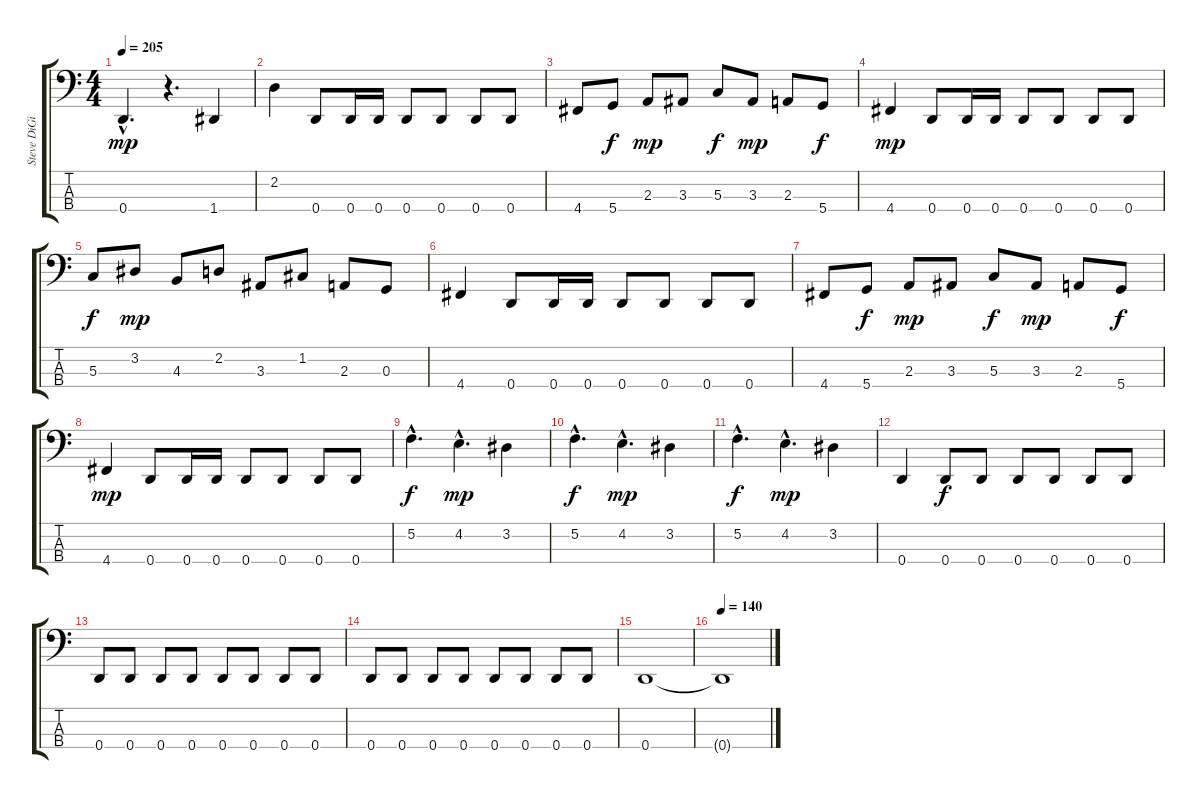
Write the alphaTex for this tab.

\track ("Steve DiGiorgio" "Steve DiGi") {instrument electricbassfinger}
\staff {score tabs}
\tuning (F2 C2 G1 D1) {hide}
\ts (4 4)
\tempo 205
\clef f4
\ks c
0.4{hac}.4{d dy mp} r.4{d} 1.4.4 |
2.2.4 0.4.8 0.4.16 0.4.16 0.4.8 0.4.8 0.4.8 0.4.8 |
4.4.8 5.4.8{dy f} 2.3.8{dy mp} 3.3.8 5.3.8{dy f} 3.3.8{dy mp} 2.3.8 5.4.8{dy f} |
4.4.4{dy mp} 0.4.8 0.4.16 0.4.16 0.4.8 0.4.8 0.4.8 0.4.8 |
5.3.8{dy f} 3.2.8{dy mp} 4.3.8 2.2.8 3.3.8 1.2.8 2.3.8 0.3.8 |
4.4.4 0.4.8 0.4.16 0.4.16 0.4.8 0.4.8 0.4.8 0.4.8 |
4.4.8 5.4.8{dy f} 2.3.8{dy mp} 3.3.8 5.3.8{dy f} 3.3.8{dy mp} 2.3.8 5.4.8{dy f} |
4.4.4{dy mp} 0.4.8 0.4.16 0.4.16 0.4.8 0.4.8 0.4.8 0.4.8 |
5.2{hac}.4{d dy f} 4.2{hac}.4{d dy mp} 3.2.4 |
5.2{hac}.4{d dy f} 4.2{hac}.4{d dy mp} 3.2.4 |
5.2{hac}.4{d dy f} 4.2{hac}.4{d dy mp} 3.2.4 |
0.4.4 0.4.8{dy f} 0.4.8 0.4.8 0.4.8 0.4.8 0.4.8 |
0.4.8 0.4.8 0.4.8 0.4.8 0.4.8 0.4.8 0.4.8 0.4.8 |
0.4.8 0.4.8 0.4.8 0.4.8 0.4.8 0.4.8 0.4.8 0.4.8 |
0.4.1 |
\tempo 140
0.4{t}.1
